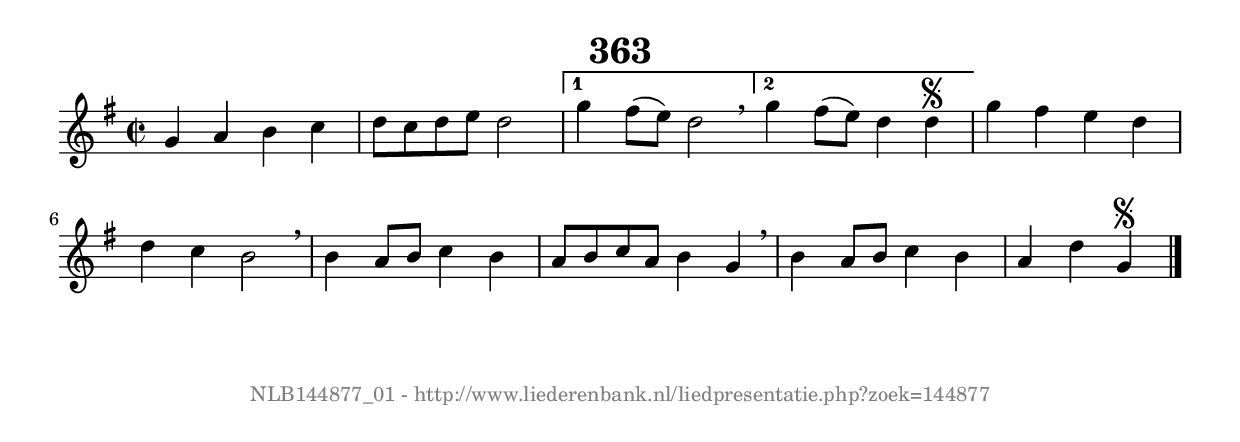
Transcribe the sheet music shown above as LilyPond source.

%
% produced by wce2krn 1.64 (7 June 2014)
%
\version"2.16"
#(append! paper-alist '(("long" . (cons (* 210 mm) (* 2000 mm)))))
#(set-default-paper-size "long")
sb = {\breathe}
mBreak = {\breathe }
bBreak = {\breathe }
x = {\once\override NoteHead #'style = #'cross }
gl=\glissando
itime={\override Staff.TimeSignature #'stencil = ##f }
ficta = {\once\set suggestAccidentals = ##t}
fine = {\once\override Score.RehearsalMark #'self-alignment-X = #1 \mark \markup {\italic{Fine}}}
dc = {\once\override Score.RehearsalMark #'self-alignment-X = #1 \mark \markup {\italic{D.C.}}}
dcf = {\once\override Score.RehearsalMark #'self-alignment-X = #1 \mark \markup {\italic{D.C. al Fine}}}
dcc = {\once\override Score.RehearsalMark #'self-alignment-X = #1 \mark \markup {\italic{D.C. al Coda}}}
ds = {\once\override Score.RehearsalMark #'self-alignment-X = #1 \mark \markup {\italic{D.S.}}}
dsf = {\once\override Score.RehearsalMark #'self-alignment-X = #1 \mark \markup {\italic{D.S. al Fine}}}
dsc = {\once\override Score.RehearsalMark #'self-alignment-X = #1 \mark \markup {\italic{D.S. al Coda}}}
pv = {\set Score.repeatCommands = #'((volta "1"))}
sv = {\set Score.repeatCommands = #'((volta "2"))}
tv = {\set Score.repeatCommands = #'((volta "3"))}
qv = {\set Score.repeatCommands = #'((volta "4"))}
xv = {\set Score.repeatCommands = #'((volta #f))}
\header{ tagline = ""
title = "363"
}
\score {{
\key g \major
\relative g'
{
\set melismaBusyProperties = #'()
\time 2/2
\tempo 4=120
\override Score.MetronomeMark #'transparent = ##t
\override Score.RehearsalMark #'break-visibility = #(vector #t #t #f)
g4 a b c d8 c d e d2 \pv g4 fis8( e) d2 \bar ":|:"  \bBreak
\sv g4 fis8( e) d4 d\segno \xv g fis e d d c b2 \sb b4 a8 b c4 b a8 b c a b4 g \sb b4 a8 b c4 b a d g,\segno \bar "|."
 }}
 \midi { }
 \layout {
            indent = 0.0\cm
}
}
\markup { \vspace #0 } \markup { \with-color #grey \fill-line { \center-column { \smaller "NLB144877_01 - http://www.liederenbank.nl/liedpresentatie.php?zoek=144877" } } }
